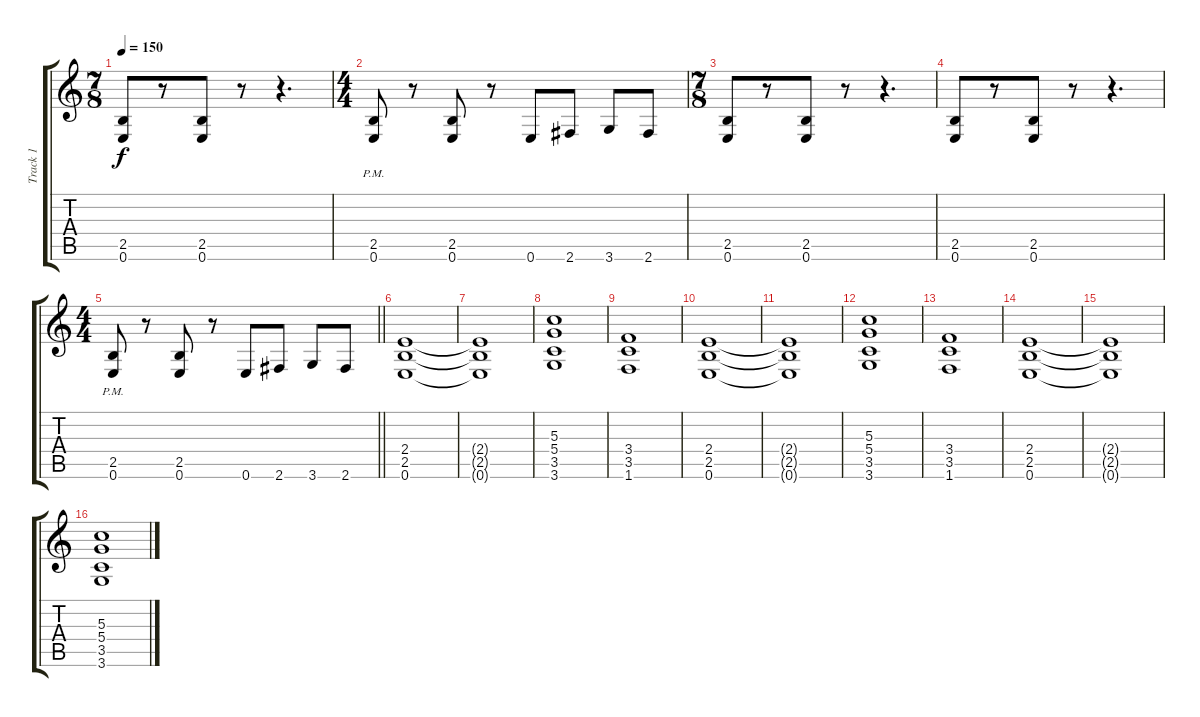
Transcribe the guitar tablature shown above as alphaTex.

\track ("Track 1" "Track 1") {instrument distortionguitar}
\staff {score tabs}
\tuning (E4 B3 G3 D3 A2 E2) {hide}
\ts (7 8)
\tempo 150
\clef g2
\ks c
(2.5 0.6).8{dy f} r.8 (2.5 0.6).8 r.8 r.4{d} |
\ts (4 4)
(2.5{pm} 0.6{pm}).8 r.8 (2.5 0.6).8 r.8 0.6.8 2.6.8 3.6.8 2.6.8 |
\ts (7 8)
(2.5 0.6).8 r.8 (2.5 0.6).8 r.8 r.4{d} |
(2.5 0.6).8 r.8 (2.5 0.6).8 r.8 r.4{d} |
\ts (4 4)
\barLineRight lightlight
(2.5{pm} 0.6{pm}).8 r.8 (2.5 0.6).8 r.8 0.6.8 2.6.8 3.6.8 2.6.8 |
\section ("" "")
(2.4 2.5 0.6).1 |
(2.4{t} 2.5{t} 0.6{t}).1 |
(5.3 5.4 3.5 3.6).1 |
(3.4 3.5 1.6).1 |
(2.4 2.5 0.6).1 |
(2.4{t} 2.5{t} 0.6{t}).1 |
(5.3 5.4 3.5 3.6).1 |
(3.4 3.5 1.6).1 |
(2.4 2.5 0.6).1 |
(2.4{t} 2.5{t} 0.6{t}).1 |
(5.3 5.4 3.5 3.6).1
